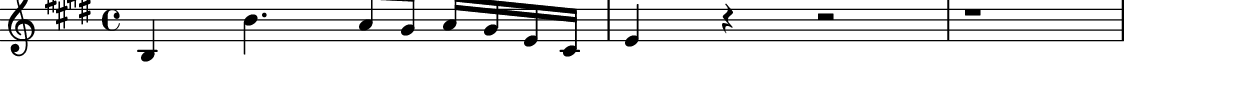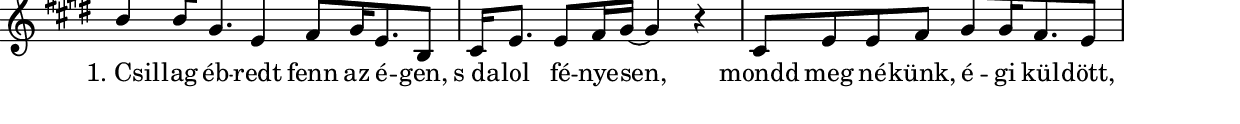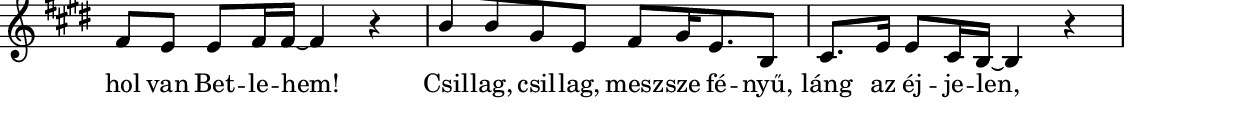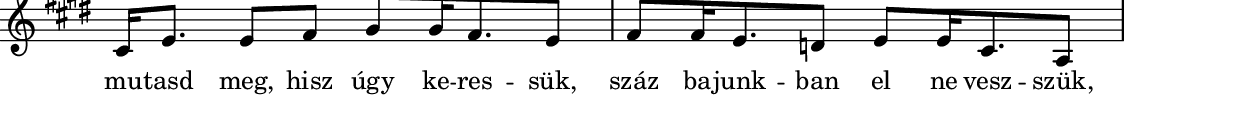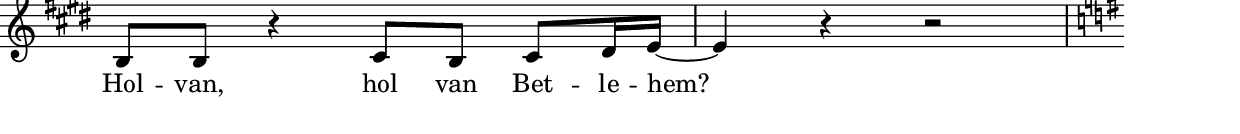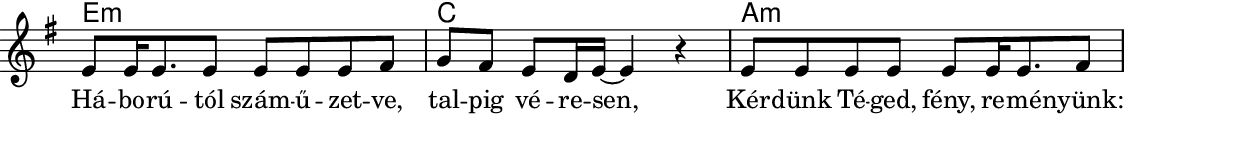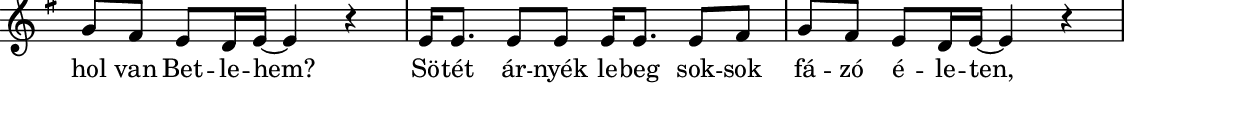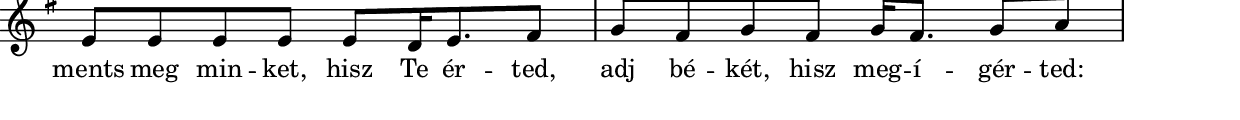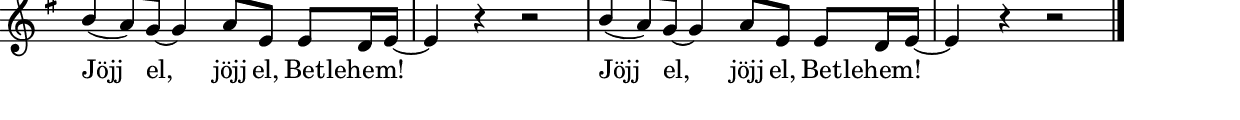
% MusicXML to Lilypond converter by Kovi

szovegAAA = \lyricmode {   \skip 4  \skip 4  \skip 4  \skip 4  \skip 4  \skip 4  \skip 4  \skip 4  \skip 4 "1. Csil" -- "lag" "éb" -- "redt" "fenn" "az" "é" -- "gen," "s da" -- "lol" "fé" -- "nye" -- "sen," "mondd" "meg" "né" -- "künk," "é" -- "gi" "kül" -- "dött," "hol" "van" "Bet" -- "le" -- "hem!" "Csil" -- "lag," "csil" -- "lag," "mesz" -- "sze" "fé" -- "nyű," "láng" "az" "éj" -- "je" -- "len," "mu" -- "tasd" "meg," "hisz" "úgy" "ke" -- "res" -- "sük," "száz" "ba" -- "junk" -- "ban" "el" "ne" "vesz" -- "szük," "Hol" -- "van," "hol" "van" "Bet" -- "le" -- "hem?" "Há" -- "bo" -- "rú" -- "tól" "szám" -- "ű" -- "zet" -- "ve," "tal" -- "pig" "vé" -- "re" -- "sen," "Kér" -- "dünk" "Té" -- "ged," "fény," "re" -- "mé" -- "nyünk:" "hol" "van" "Bet" -- "le" -- "hem?" "Sö" -- "tét" "ár" -- "nyék" "le" -- "beg" "sok" -- "sok" "fá" -- "zó" "é" -- "le" -- "ten," "ments" "meg" "min" -- "ket," "hisz" "Te" "ér" -- "ted," "adj" "bé" -- "két," "hisz" "meg" -- "í" -- "gér" -- "ted:" "Jöjj" "el," "jöjj" "el," "Bet" -- "lehem!"  \skip 4 "Jöjj" "el," "jöjj" "el," "Bet" -- "lehem!"  }

% Analyzing...
% 1 parts
% 1 Staff
% forceBassClefActive = 
melody = {
% 169 notes in the part
% 1 voices

\new Staff
\new Voice {
% 169 notes
% 25 mesaures

% Measure 1
\clef "treble"
\key e \major
\time 4/4 
b4 ^"Elő- és közjáték"b'4. a'16 gis'16 a'16 gis'16 e'16 cis'16 
% Measure 2
e'4 r4 r2 
% Measure 3
r1 
% Measure 4
\break
b'8 b'16 gis'8. e'8 fis'8 gis'16 e'8. b8 
% Measure 5
cis'16 e'8. e'8 fis'16 gis'16~ gis'4 r4 
% Measure 6
cis'8 e'8 e'8 fis'8 gis'8 gis'16 fis'8. e'8 
% Measure 7
\break
fis'8 e'8 e'8 fis'16 fis'16~ fis'4 r4 
% Measure 8
b'8 b'8 gis'8 e'8 fis'8 gis'16 e'8. b8 
% Measure 9
cis'8. e'16 e'8 cis'16 b16~ b4 r4 
% Measure 10
\break
cis'16 e'8. e'8 fis'8 gis'8 gis'16 fis'8. e'8 
% Measure 11
fis'8 fis'16 e'8. d'8 e'8 e'16 cis'8. a8 
% Measure 12
\break
b8 b8 r4 cis'8 b8 cis'8 dis'16 e'16~ 
% Measure 13
e'4 r4 r2 
% Measure 14
\key g \major
\break
\once \override Score.RehearsalMark #'self-alignment-X = #LEFT
\mark \markup{ \fontsize #-1 \box Refrén } 
e'8 e'16 e'8. e'8 e'8 e'8 e'8 fis'8 
% Measure 15
g'8 fis'8 e'8 d'16 e'16~ e'4 r4 
% Measure 16
e'8 e'8 e'8 e'8 e'8 e'16 e'8. fis'8 
% Measure 17
\break
g'8 fis'8 e'8 d'16 e'16~ e'4 r4 
% Measure 18
e'16 e'8. e'8 e'8 e'16 e'8. e'8 fis'8 
% Measure 19
g'8 fis'8 e'8 d'16 e'16~ e'4 r4 
% Measure 20
\break
e'8 e'8 e'8 e'8 e'8 d'16 e'8. fis'8 
% Measure 21
g'8 fis'8 g'8 fis'8 g'16 fis'8. g'8 a'8 
% Measure 22
\break
b'8 (a'16 )g'16~ g'4 a'8 e'8 e'8 d'16 e'16~ 
% Measure 23
e'4 r4 r2 
% Measure 24
b'8 (a'16 )g'16~ g'4 a'8 e'8 e'8 d'16 e'16~ 
% Measure 25
e'4 r4 r2 \bar "|." 
} % voice
\addlyrics { \szovegAAA }

} % melody


harmonies = \chordmode {
% 32 chords
\germanChords
e4 s4 s4 s4 s4 s4 s4 s4 s4 s4 s4 s4 e4 s4 s4 s4 a4 s4 e4 s4 a4 s4 e4 s4 a4 s4 b4:7 s4 e4 s4 s4 s4 a4 s4 e4 s4 a4 s4 e4 s4 d4 s4 a4 s4 e4 s4 b4:7 s4 e4 s4 s4 s4 e4:m s4 s4 s4 c4 s4 s4 s4 a4:m s4 s4 s4 e4:m s4 s4 s4 e4:m s4 s4 s4 c4 s4 s4 s4 a4:m s4 s4 s4 c4 s4 s4 s4 g4 s4 a4 s4 e4 s4 s4 s4 g4 s4 a4 s4 e4
}

\include "../../definitions.ly"
